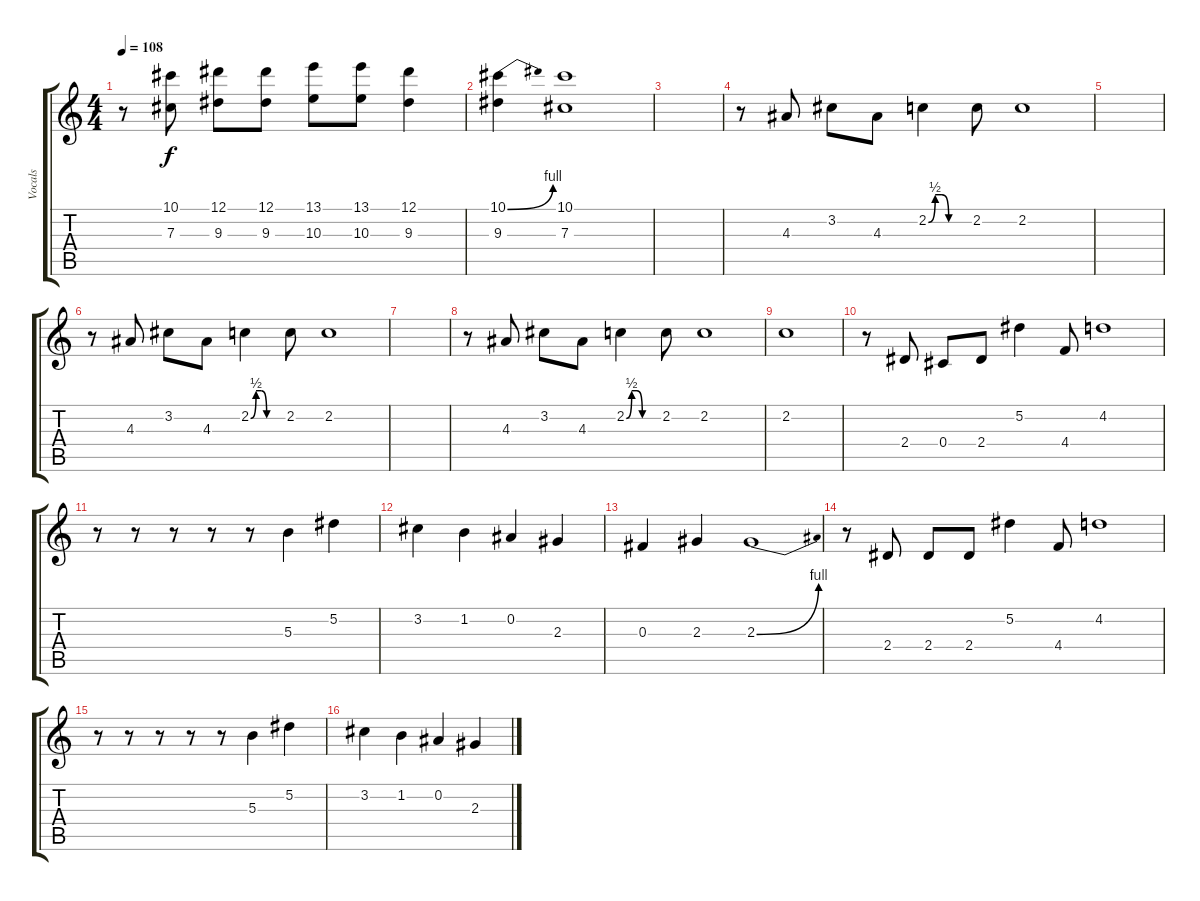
\track ("Vocals" "Vocals") {instrument distortionguitar}
\staff {score tabs}
\tuning (Eb4 Bb3 Gb3 Db3 Ab2 Eb2) {hide}
\ts (4 4)
\tempo 108
\clef g2
\ks c
r.8{dy f} (10.1 7.3).8 (12.1 9.3).8 (12.1 9.3).8 (13.1 10.3).8 (13.1 10.3).8 (12.1 9.3).4 |
(10.1{be (bend 0 0 60 4)} 9.3).4 (10.1 7.3).1 |
|
r.8 4.3.8 3.2.8 4.3.8 2.2{be (custom 0 0 10 2 20 2 30 0 60 0)}.4 2.2.8 2.2.1 |
|
r.8 4.3.8 3.2.8 4.3.8 2.2{be (custom 0 0 10 2 20 2 30 0 60 0)}.4 2.2.8 2.2.1 |
|
r.8 4.3.8 3.2.8 4.3.8 2.2{be (custom 0 0 10 2 20 2 30 0 60 0)}.4 2.2.8 2.2.1 |
2.2.1 |
r.8 2.4.8 0.4.8 2.4.8 5.2.4 4.4.8 4.2.1 |
r.8 r.8 r.8 r.8 r.8 5.3.4 5.2.4 |
3.2.4 1.2.4 0.2.4 2.3.4 |
0.3.4 2.3.4 2.3{be (bend 0 0 60 4)}.1 |
r.8 2.4.8 2.4.8 2.4.8 5.2.4 4.4.8 4.2.1 |
r.8 r.8 r.8 r.8 r.8 5.3.4 5.2.4 |
3.2.4 1.2.4 0.2.4 2.3.4
